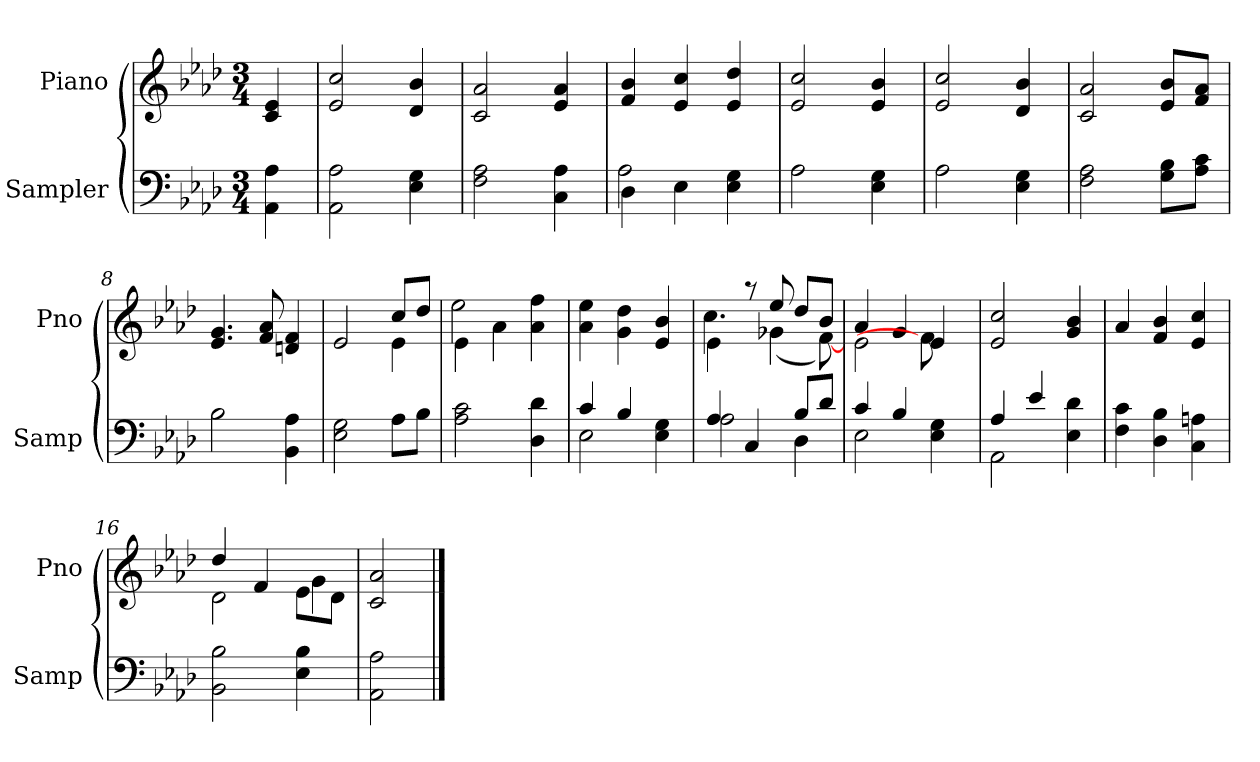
**kern	**kern
*part2	*part1
*staff2	*staff1
*I"Sampler	*I"Piano
*I'Samp	*I'Pno
*clefF4	*clefG2
*k[b-e-a-d-]	*k[b-e-a-d-]
*A-:	*A-:
*M3/4	*M3/4
=1	=1
4AA- 4A-	4c 4e-
=2	=2
2AA- 2A-	2e- 2cc
4E- 4G	4d- 4b-
=3	=3
2F 2A-	2c 2a-
4C 4A-	4e- 4a-
=4	=4
*^	*
4D-\	2A-	4f 4b-
4E-\	.	4e- 4cc
4E- 4G	4ryy	4e- 4dd-
*v	*v	*
=5	=5
2A-	2e- 2cc
4E- 4G	4e- 4b-
=6	=6
2A-	2e- 2cc
4E- 4G	4d- 4b-
=7	=7
2F 2A-	2c 2a-
8G\ 8B-\L	8e-/ 8b-/L
8A-\ 8c\J	8f/ 8a-/J
=8	=8
2B-	4.e- 4.g
.	8f 8a-
4BB- 4A-	4dn 4f
=9	=9
*	*^
2E- 2G	2e-	2ryy
8A-\L	8cc/L	4e-
8B-\J	8dd-/J	.
=10	=10	=10
2A- 2c	4e-\	2ee-
.	4a-\	.
4D- 4d-	4a- 4ff	4ryy
*	*v	*v
=11	=11
*^	*
4c/	2E-	4a- 4ee-
4B-/	.	4g 4dd-
4E- 4G	4ryy	4e- 4b-
=12	=12	=12
*	*	*^
4A-/	2A-	4e-\	4.cc
4C/	.	8r	.
.	.	8ee-/	(4g-X
8B-/L	4D-	8dd-/L	.
8d-/J	.	8b-/J	[8f)
=13	=13	=13	=13
4c/	2E-	4a-/	2e-
4B-/	.	4g/	.
4E- 4G	4ryy	4e-	8f]
.	.	.	8ryy
*	*	*v	*v
=14	=14	=14
4A-/	2AA-	2e- 2cc
4e-/	.	.
4E- 4d-	4ryy	4g 4b-
*v	*v	*
=15	=15
4F 4c	4a-
4D- 4B-	4f 4b-
4C 4An	4e- 4cc
=16	=16
*	*^
2BB- 2B-	4dd-/	2d-
.	4f/	.
4E- 4B-	8e-\L	4g
.	8d-\J	.
*	*v	*v
=17	=17
2AA- 2A-	2c 2a-
==	==
*-	*-
